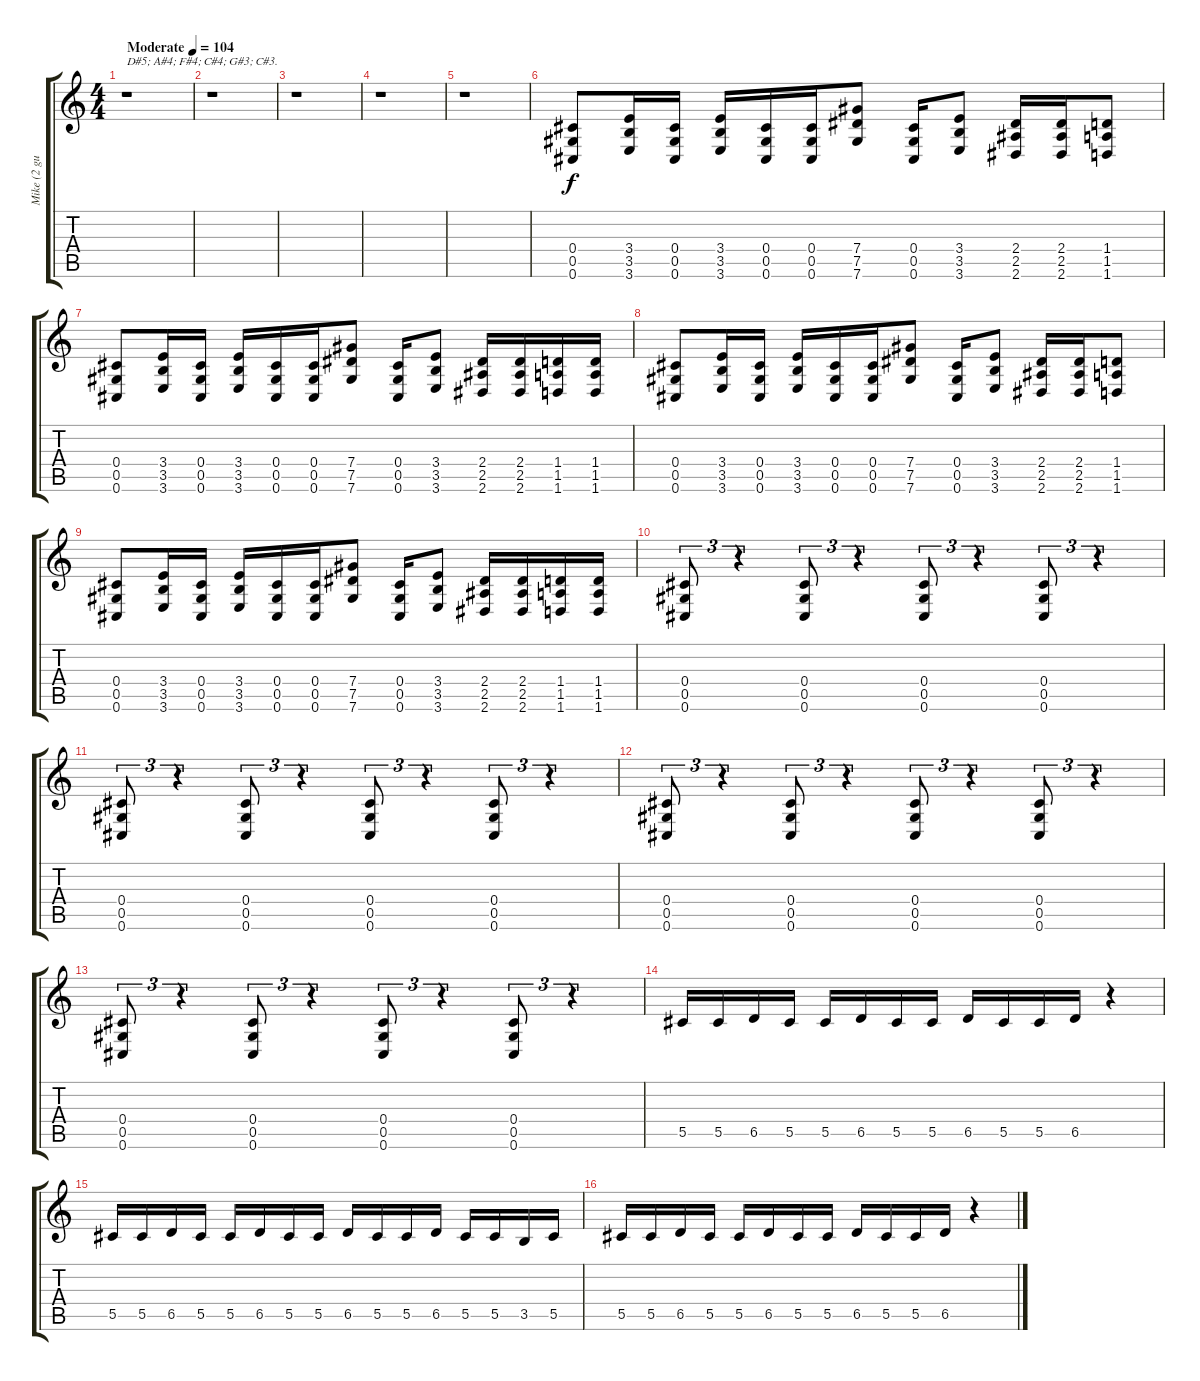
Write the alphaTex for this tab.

\track ("Mike (2 guitar)" "Mike (2 gu") {instrument overdrivenguitar}
\staff {score tabs}
\tuning (Eb4 Ab3 Gb3 Db3 Ab2 Db2) {hide}
\ts (4 4)
\tempo (104 "Moderate")
\clef g2
\ks c
r.1{txt "D#5; A#4; F#4; C#4; G#3; C#3." dy f instrument overdrivenguitar} |
r.1 |
r.1 |
r.1 |
r.1 |
(0.4 0.5 0.6).8 (3.4 3.5 3.6).16 (0.4 0.5 0.6).16 (3.4 3.5 3.6).16 (0.4 0.5 0.6).16 (0.4 0.5 0.6).16 (7.4 7.5 7.6).8 (0.4 0.5 0.6).16 (3.4 3.5 3.6).8 (2.4 2.5 2.6).16 (2.4 2.5 2.6).16 (1.4 1.5 1.6).8 |
(0.4 0.5 0.6).8 (3.4 3.5 3.6).16 (0.4 0.5 0.6).16 (3.4 3.5 3.6).16 (0.4 0.5 0.6).16 (0.4 0.5 0.6).16 (7.4 7.5 7.6).8 (0.4 0.5 0.6).16 (3.4 3.5 3.6).8 (2.4 2.5 2.6).16 (2.4 2.5 2.6).16 (1.4 1.5 1.6).16 (1.4 1.5 1.6).16 |
(0.4 0.5 0.6).8 (3.4 3.5 3.6).16 (0.4 0.5 0.6).16 (3.4 3.5 3.6).16 (0.4 0.5 0.6).16 (0.4 0.5 0.6).16 (7.4 7.5 7.6).8 (0.4 0.5 0.6).16 (3.4 3.5 3.6).8 (2.4 2.5 2.6).16 (2.4 2.5 2.6).16 (1.4 1.5 1.6).8 |
(0.4 0.5 0.6).8 (3.4 3.5 3.6).16 (0.4 0.5 0.6).16 (3.4 3.5 3.6).16 (0.4 0.5 0.6).16 (0.4 0.5 0.6).16 (7.4 7.5 7.6).8 (0.4 0.5 0.6).16 (3.4 3.5 3.6).8 (2.4 2.5 2.6).16 (2.4 2.5 2.6).16 (1.4 1.5 1.6).16 (1.4 1.5 1.6).16 |
(0.4 0.5 0.6).8{tu (3 2)} r.4{tu (3 2)} (0.4 0.5 0.6).8{tu (3 2)} r.4{tu (3 2)} (0.4 0.5 0.6).8{tu (3 2)} r.4{tu (3 2)} (0.4 0.5 0.6).8{tu (3 2)} r.4{tu (3 2)} |
(0.4 0.5 0.6).8{tu (3 2)} r.4{tu (3 2)} (0.4 0.5 0.6).8{tu (3 2)} r.4{tu (3 2)} (0.4 0.5 0.6).8{tu (3 2)} r.4{tu (3 2)} (0.4 0.5 0.6).8{tu (3 2)} r.4{tu (3 2)} |
(0.4 0.5 0.6).8{tu (3 2)} r.4{tu (3 2)} (0.4 0.5 0.6).8{tu (3 2)} r.4{tu (3 2)} (0.4 0.5 0.6).8{tu (3 2)} r.4{tu (3 2)} (0.4 0.5 0.6).8{tu (3 2)} r.4{tu (3 2)} |
(0.4 0.5 0.6).8{tu (3 2)} r.4{tu (3 2)} (0.4 0.5 0.6).8{tu (3 2)} r.4{tu (3 2)} (0.4 0.5 0.6).8{tu (3 2)} r.4{tu (3 2)} (0.4 0.5 0.6).8{tu (3 2)} r.4{tu (3 2)} |
5.5.16 5.5.16 6.5.16 5.5.16 5.5.16 6.5.16 5.5.16 5.5.16 6.5.16 5.5.16 5.5.16 6.5.16 r.4 |
5.5.16 5.5.16 6.5.16 5.5.16 5.5.16 6.5.16 5.5.16 5.5.16 6.5.16 5.5.16 5.5.16 6.5.16 5.5.16 5.5.16 3.5.16 5.5.16 |
5.5.16 5.5.16 6.5.16 5.5.16 5.5.16 6.5.16 5.5.16 5.5.16 6.5.16 5.5.16 5.5.16 6.5.16 r.4
